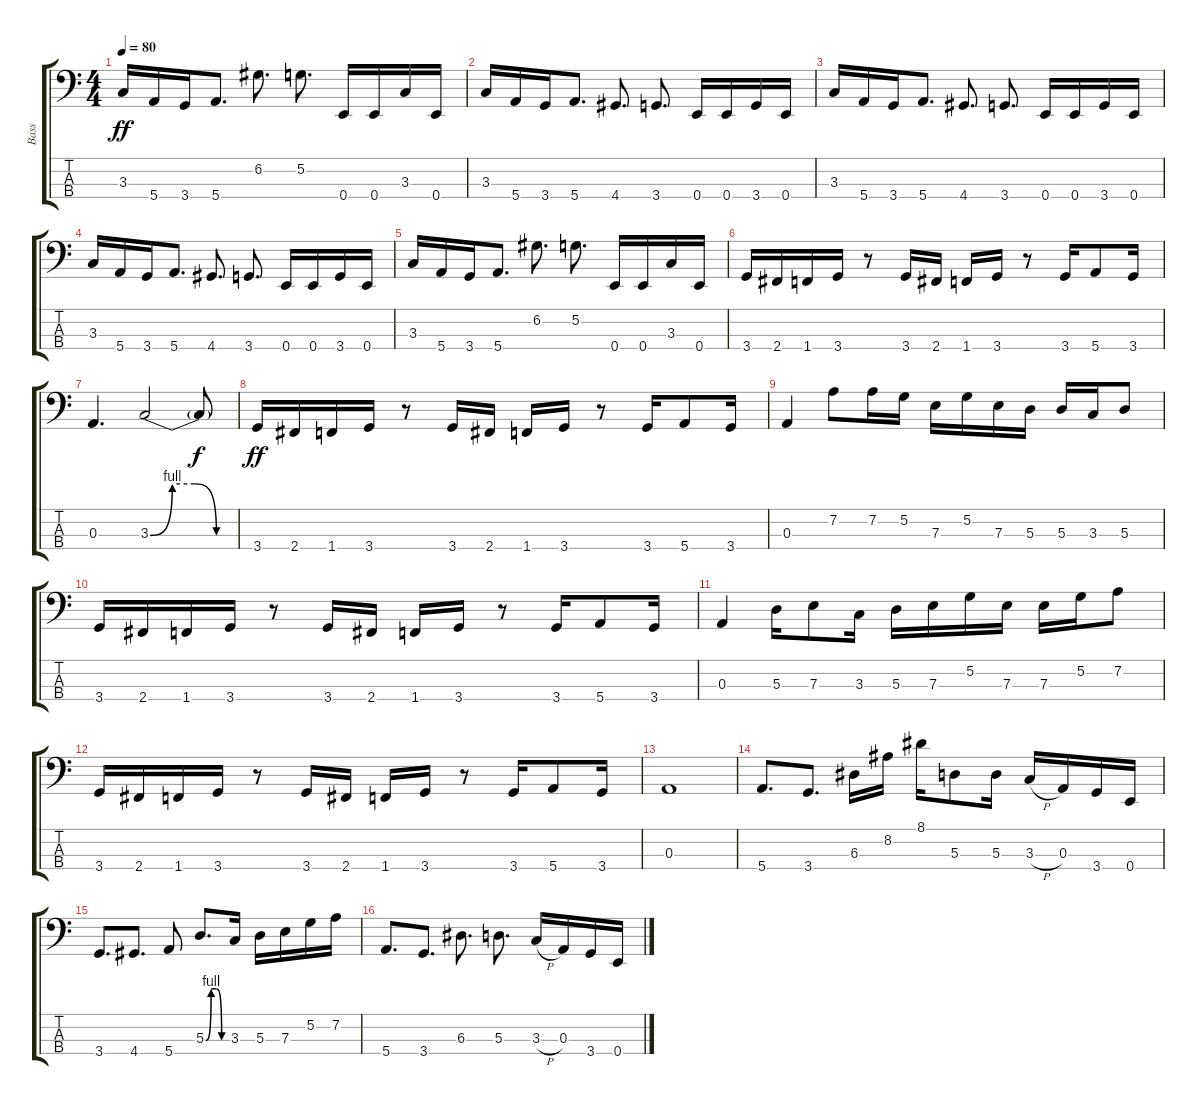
\track ("Bass" "Bass") {instrument electricbasspick}
\staff {score tabs}
\tuning (G2 D2 A1 E1) {hide}
\ts (4 4)
\tempo 80
\clef f4
\ks c
3.3.16{dy ff} 5.4.16 3.4.16 5.4.8{d} 6.2.8{d} 5.2.8{d} 0.4.16 0.4.16 3.3.16 0.4.16 |
3.3.16 5.4.16 3.4.16 5.4.8{d} 4.4.8{d} 3.4.8{d} 0.4.16 0.4.16 3.4.16 0.4.16 |
3.3.16 5.4.16 3.4.16 5.4.8{d} 4.4.8{d} 3.4.8{d} 0.4.16 0.4.16 3.4.16 0.4.16 |
3.3.16 5.4.16 3.4.16 5.4.8{d} 4.4.8{d} 3.4.8{d} 0.4.16 0.4.16 3.4.16 0.4.16 |
3.3.16 5.4.16 3.4.16 5.4.8{d} 6.2.8{d} 5.2.8{d} 0.4.16 0.4.16 3.3.16 0.4.16 |
3.4.16 2.4.16 1.4.16 3.4.16 r.8 3.4.16 2.4.16 1.4.16 3.4.16 r.8 3.4.16 5.4.8 3.4.16 |
0.3.4{d} 3.3{be (custom 0 0 15 4 30 4 45 0 60 0)}.2 3.3{t}.8{dy f} |
3.4.16{dy ff} 2.4.16 1.4.16 3.4.16 r.8 3.4.16 2.4.16 1.4.16 3.4.16 r.8 3.4.16 5.4.8 3.4.16 |
0.3.4 7.2.8 7.2.16 5.2.16 7.3.16 5.2.16 7.3.16 5.3.16 5.3.16 3.3.16 5.3.8 |
3.4.16 2.4.16 1.4.16 3.4.16 r.8 3.4.16 2.4.16 1.4.16 3.4.16 r.8 3.4.16 5.4.8 3.4.16 |
0.3.4 5.3.16 7.3.8 3.3.16 5.3.16 7.3.16 5.2.16 7.3.16 7.3.16 5.2.16 7.2.8 |
3.4.16 2.4.16 1.4.16 3.4.16 r.8 3.4.16 2.4.16 1.4.16 3.4.16 r.8 3.4.16 5.4.8 3.4.16 |
0.3.1 |
5.4.8{d} 3.4.8{d} 6.3.16 8.2.16 8.1.16 5.3.8 5.3.16 3.3{h}.16 0.3.16 3.4.16 0.4.16 |
3.4.8{d} 4.4.8{d} 5.4.8 5.3{be (custom 0 0 15 4 30 4 45 0 60 0)}.8{d} 3.3.16 5.3.16 7.3.16 5.2.16 7.2.16 |
5.4.8{d} 3.4.8{d} 6.3.8{d} 5.3.8{d} 3.3{h}.16 0.3.16 3.4.16 0.4.16
